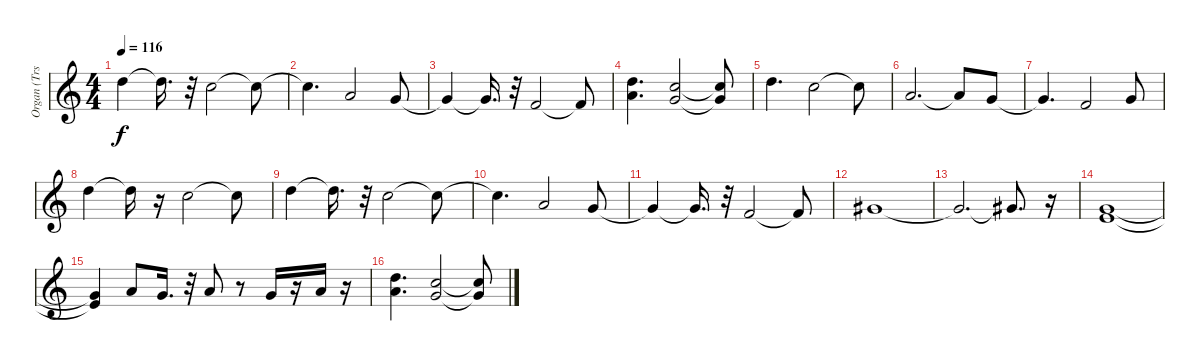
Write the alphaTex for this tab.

\track ("Organ (Trs. 1-2A/1-2B)" "Organ (Trs") {instrument rockorgan}
\staff {score}
\tuning (E4 B3 G3 D3 A2 E2) {hide}
\ts (4 4)
\tempo 116
\clef g2
\ks c
10.1.4{dy f} 10.1{t}.16{d} r.32 8.1.2 8.1{t}.8 |
8.1{t}.4{d} 10.2.2 8.2.8 |
8.2{t}.4 8.2{t}.16{d} r.32 10.3.2 10.3{t}.8 |
(10.1 10.2).4{d} (8.1 8.2).2 (8.1{t} 8.2{t}).8 |
10.1.4{d} 8.1.2 8.1{t}.8 |
10.2.2{d} 10.2{t}.8 8.2.8 |
8.2{t}.4{d} 10.3.2 8.2.8 |
10.1.4 10.1{t}.16 r.16 8.1.2 8.1{t}.8 |
10.1.4 10.1{t}.16{d} r.32 8.1.2 8.1{t}.8 |
8.1{t}.4{d} 10.2.2 8.2.8 |
8.2{t}.4 8.2{t}.16{d} r.32 10.3.2 10.3{t}.8 |
9.2.1 |
9.2{t}.2{d} 9.2{t}.8{d} r.16 |
(0.1 8.2).1 |
(0.1{t} 8.2{t}).4 5.1.8 3.1.16{d} r.32 5.1.8 r.8 3.1.16 r.16 5.1.16 r.16 |
(10.1 10.2).4{d} (8.1 8.2).2 (8.1{t} 8.2{t}).8
